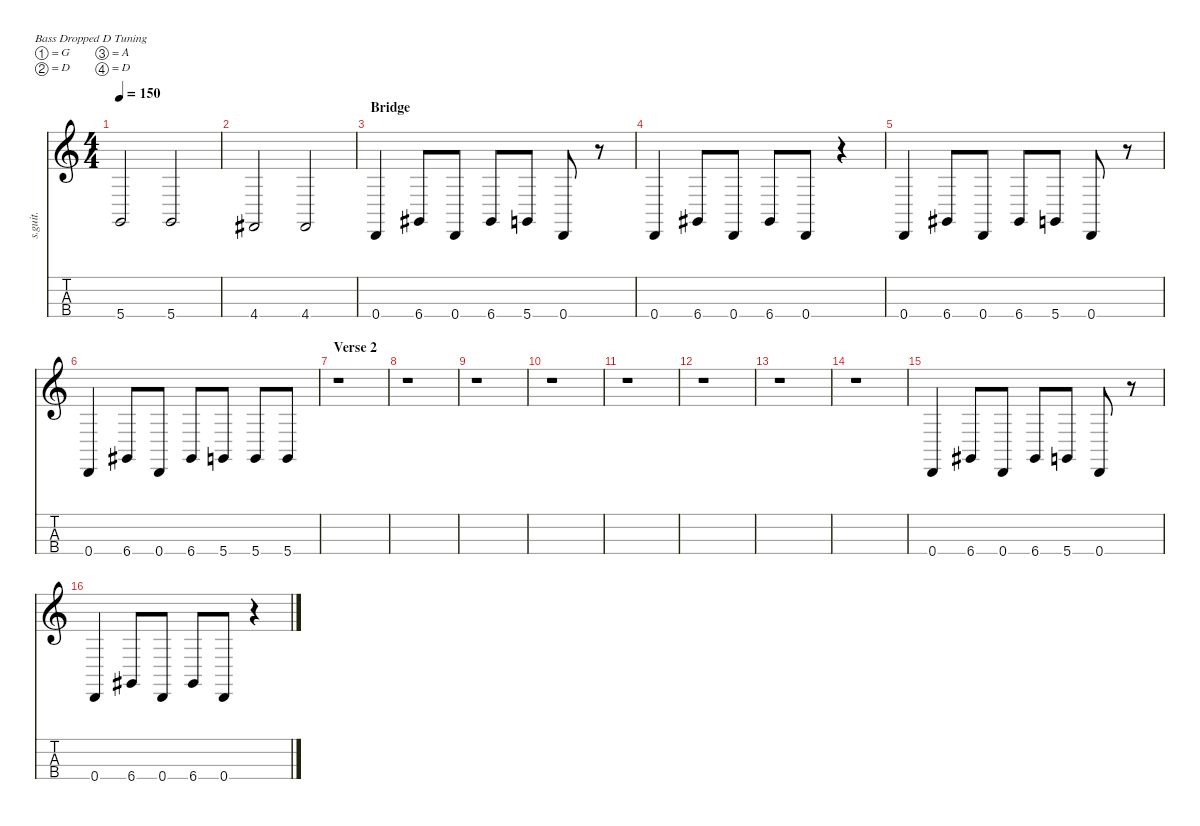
\defaultSystemsLayout 4
\hideDynamics
\bracketExtendMode nobrackets
\track ("Oliver Riedel " "s.guit.") {instrument electricbasspick}
\staff {score tabs}
\tuning (G2 D2 A1 D1)
\ts (4 4)
\tempo 150
\clef g2
\ks c
5.4.2{lyrics (0 "") lyrics (1 "") lyrics (2 "") lyrics (3 "") lyrics (4 "") dy f} 5.4.2{lyrics (0 "") lyrics (1 "") lyrics (2 "") lyrics (3 "") lyrics (4 "")} |
4.4{acc #}.2{lyrics (0 "") lyrics (1 "") lyrics (2 "") lyrics (3 "") lyrics (4 "")} 4.4{acc #}.2{lyrics (0 "") lyrics (1 "") lyrics (2 "") lyrics (3 "") lyrics (4 "")} |
\section ("" "Bridge")
0.4.4{lyrics (0 "") lyrics (1 "") lyrics (2 "") lyrics (3 "") lyrics (4 "")} 6.4{acc #}.8{lyrics (0 "") lyrics (1 "") lyrics (2 "") lyrics (3 "") lyrics (4 "")} 0.4.8{lyrics (0 "") lyrics (1 "") lyrics (2 "") lyrics (3 "") lyrics (4 "")} 6.4{acc #}.8{lyrics (0 "") lyrics (1 "") lyrics (2 "") lyrics (3 "") lyrics (4 "")} 5.4.8{lyrics (0 "") lyrics (1 "") lyrics (2 "") lyrics (3 "") lyrics (4 "")} 0.4.8{lyrics (0 "") lyrics (1 "") lyrics (2 "") lyrics (3 "") lyrics (4 "")} r.8 |
0.4.4{lyrics (0 "") lyrics (1 "") lyrics (2 "") lyrics (3 "") lyrics (4 "")} 6.4{acc #}.8{lyrics (0 "") lyrics (1 "") lyrics (2 "") lyrics (3 "") lyrics (4 "")} 0.4.8{lyrics (0 "") lyrics (1 "") lyrics (2 "") lyrics (3 "") lyrics (4 "")} 6.4{acc #}.8{lyrics (0 "") lyrics (1 "") lyrics (2 "") lyrics (3 "") lyrics (4 "")} 0.4.8{lyrics (0 "") lyrics (1 "") lyrics (2 "") lyrics (3 "") lyrics (4 "")} r.4 |
0.4.4{lyrics (0 "") lyrics (1 "") lyrics (2 "") lyrics (3 "") lyrics (4 "")} 6.4{acc #}.8{lyrics (0 "") lyrics (1 "") lyrics (2 "") lyrics (3 "") lyrics (4 "")} 0.4.8{lyrics (0 "") lyrics (1 "") lyrics (2 "") lyrics (3 "") lyrics (4 "")} 6.4{acc #}.8{lyrics (0 "") lyrics (1 "") lyrics (2 "") lyrics (3 "") lyrics (4 "")} 5.4.8{lyrics (0 "") lyrics (1 "") lyrics (2 "") lyrics (3 "") lyrics (4 "")} 0.4.8{lyrics (0 "") lyrics (1 "") lyrics (2 "") lyrics (3 "") lyrics (4 "")} r.8 |
0.4.4{lyrics (0 "") lyrics (1 "") lyrics (2 "") lyrics (3 "") lyrics (4 "")} 6.4{acc #}.8{lyrics (0 "") lyrics (1 "") lyrics (2 "") lyrics (3 "") lyrics (4 "")} 0.4.8{lyrics (0 "") lyrics (1 "") lyrics (2 "") lyrics (3 "") lyrics (4 "")} 6.4{acc #}.8{lyrics (0 "") lyrics (1 "") lyrics (2 "") lyrics (3 "") lyrics (4 "")} 5.4.8{lyrics (0 "") lyrics (1 "") lyrics (2 "") lyrics (3 "") lyrics (4 "")} 5.4.8{lyrics (0 "") lyrics (1 "") lyrics (2 "") lyrics (3 "") lyrics (4 "")} 5.4.8{lyrics (0 "") lyrics (1 "") lyrics (2 "") lyrics (3 "") lyrics (4 "")} |
\section ("" "Verse 2")
r.1 |
r.1 |
r.1 |
r.1 |
r.1 |
r.1 |
r.1 |
r.1 |
0.4.4{lyrics (0 "") lyrics (1 "") lyrics (2 "") lyrics (3 "") lyrics (4 "")} 6.4{acc #}.8{lyrics (0 "") lyrics (1 "") lyrics (2 "") lyrics (3 "") lyrics (4 "")} 0.4.8{lyrics (0 "") lyrics (1 "") lyrics (2 "") lyrics (3 "") lyrics (4 "")} 6.4{acc #}.8{lyrics (0 "") lyrics (1 "") lyrics (2 "") lyrics (3 "") lyrics (4 "")} 5.4.8{lyrics (0 "") lyrics (1 "") lyrics (2 "") lyrics (3 "") lyrics (4 "")} 0.4.8{lyrics (0 "") lyrics (1 "") lyrics (2 "") lyrics (3 "") lyrics (4 "")} r.8 |
0.4.4{lyrics (0 "") lyrics (1 "") lyrics (2 "") lyrics (3 "") lyrics (4 "")} 6.4{acc #}.8{lyrics (0 "") lyrics (1 "") lyrics (2 "") lyrics (3 "") lyrics (4 "")} 0.4.8{lyrics (0 "") lyrics (1 "") lyrics (2 "") lyrics (3 "") lyrics (4 "")} 6.4{acc #}.8{lyrics (0 "") lyrics (1 "") lyrics (2 "") lyrics (3 "") lyrics (4 "")} 0.4.8{lyrics (0 "") lyrics (1 "") lyrics (2 "") lyrics (3 "") lyrics (4 "")} r.4
